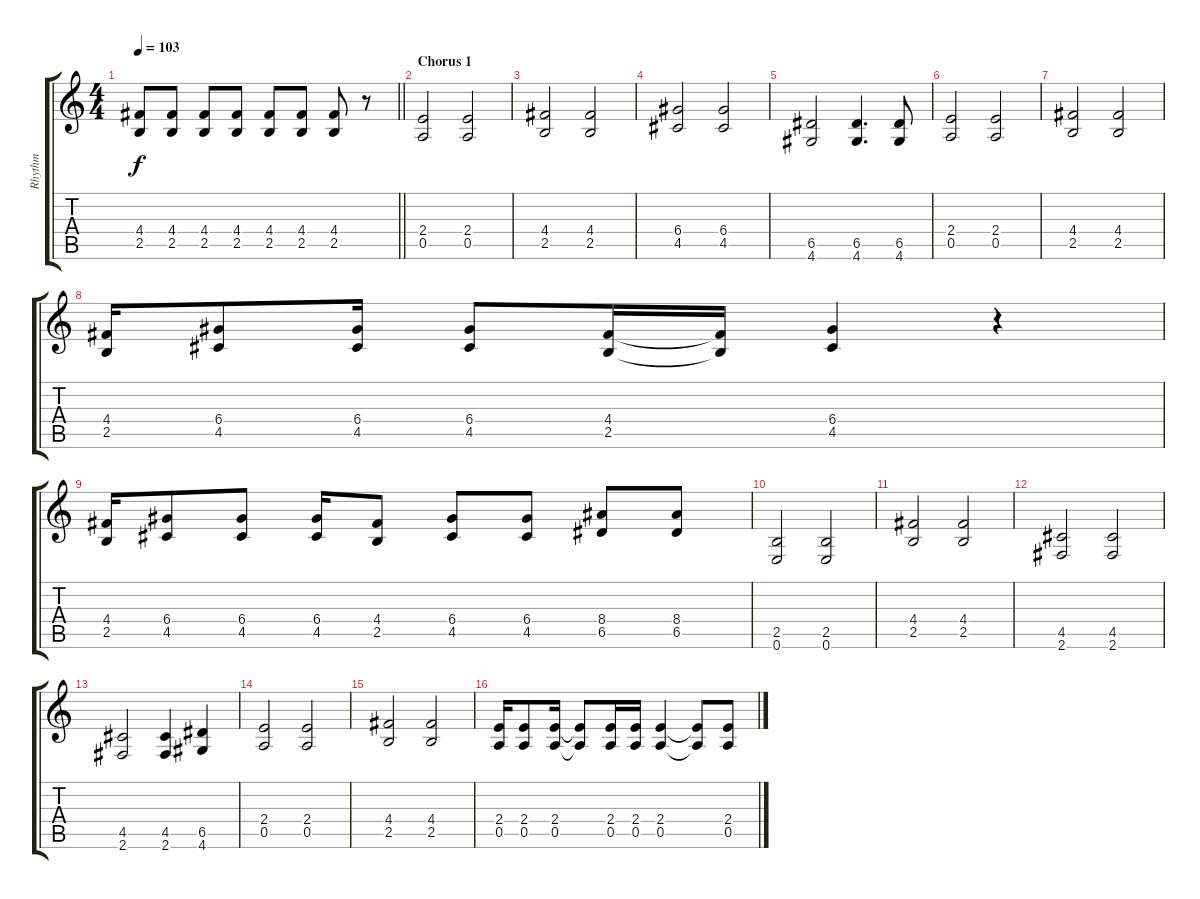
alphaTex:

\track ("Rhythm" "Rhythm") {instrument distortionguitar}
\staff {score tabs}
\tuning (E4 B3 G3 D3 A2 E2) {hide}
\ts (4 4)
\tempo 103
\clef g2
\barLineRight lightlight
\ks c
(4.4 2.5).8{dy f} (4.4 2.5).8 (4.4 2.5).8 (4.4 2.5).8 (4.4 2.5).8 (4.4 2.5).8 (4.4 2.5).8 r.8 |
\section ("" "Chorus 1")
(2.4 0.5).2 (2.4 0.5).2 |
(4.4 2.5).2 (4.4 2.5).2 |
(6.4 4.5).2 (6.4 4.5).2 |
(6.5 4.6).2 (6.5 4.6).4{d} (6.5 4.6).8 |
(2.4 0.5).2 (2.4 0.5).2 |
(4.4 2.5).2 (4.4 2.5).2 |
(4.4 2.5).16 (6.4 4.5).8 (6.4 4.5).16 (6.4 4.5).8 (4.4 2.5).16 (4.4{t} 2.5{t}).16 (6.4 4.5).4 r.4 |
(4.4 2.5).16 (6.4 4.5).8 (6.4 4.5).8 (6.4 4.5).16 (4.4 2.5).8 (6.4 4.5).8 (6.4 4.5).8 (8.4 6.5).8 (8.4 6.5).8 |
(2.5 0.6).2 (2.5 0.6).2 |
(4.4 2.5).2 (4.4 2.5).2 |
(4.5 2.6).2 (4.5 2.6).2 |
(4.5 2.6).2 (4.5 2.6).4 (6.5 4.6).4 |
(2.4 0.5).2 (2.4 0.5).2 |
(4.4 2.5).2 (4.4 2.5).2 |
(2.4 0.5).16 (2.4 0.5).8 (2.4 0.5).16 (2.4{t} 0.5{t}).8 (2.4 0.5).16 (2.4 0.5).16 (2.4 0.5).4 (2.4{t} 0.5{t}).8 (2.4 0.5).8
